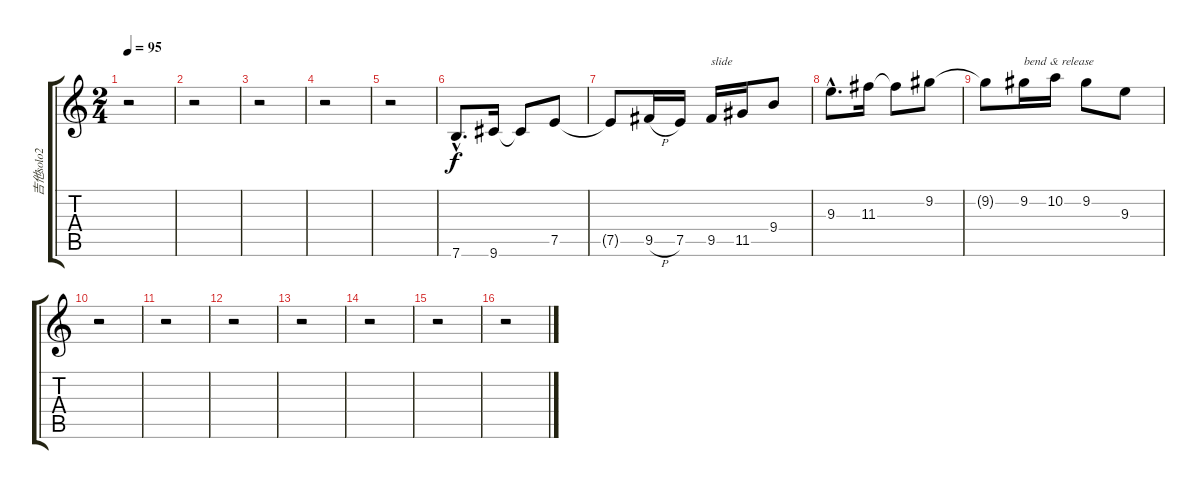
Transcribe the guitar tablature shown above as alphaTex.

\track ("吉他solo2" "吉他solo2") {instrument distortionguitar}
\staff {score tabs}
\tuning (E4 B3 G3 D3 A2 E2) {hide}
\ts (2 4)
\tempo 95
\clef g2
\ks c
r.2{dy f} |
r.2 |
r.2 |
r.2 |
r.2 |
7.6{hac}.8{d} 9.6.16 9.6{t}.8 7.5.8 |
7.5{t}.8 9.5{h}.16 7.5.16 9.5.16{txt "slide"} 11.5.16 9.4.8 |
9.3{hac}.8{d} 11.3.16 11.3{t}.8 9.2.8 |
9.2{t}.8 9.2.16{txt "bend & release"} 10.2.16 9.2.8 9.3.8 |
r.2 |
r.2 |
r.2 |
r.2 |
r.2 |
r.2 |
r.2
